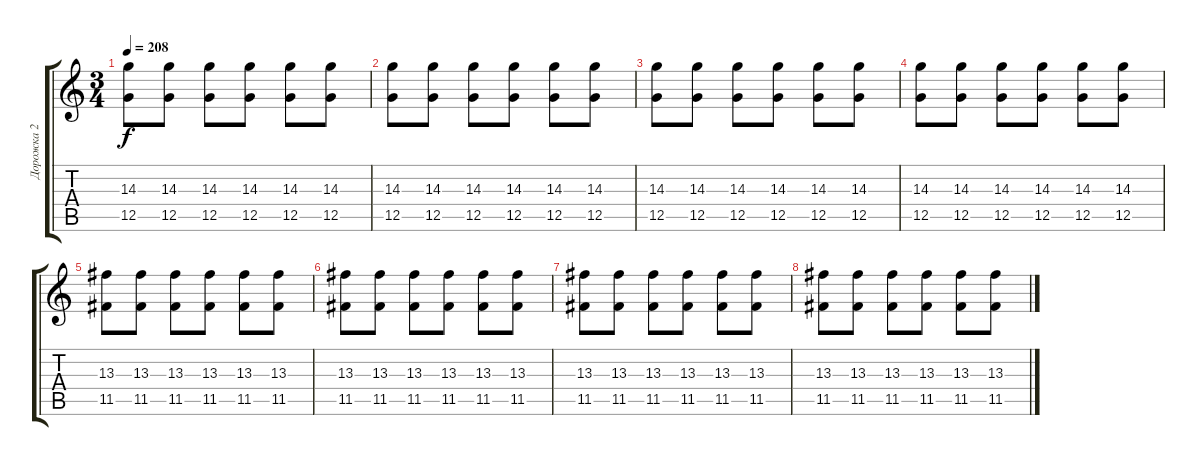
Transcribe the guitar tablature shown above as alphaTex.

\track ("Дорожка 2" "Дорожка 2") {instrument distortionguitar}
\staff {score tabs}
\tuning (D4 A3 F3 C3 G2 C2) {hide}
\ts (3 4)
\tempo 208
\clef g2
\ks c
(14.3 12.5).8{dy f} (14.3 12.5).8 (14.3 12.5).8 (14.3 12.5).8 (14.3 12.5).8 (14.3 12.5).8 |
(14.3 12.5).8 (14.3 12.5).8 (14.3 12.5).8 (14.3 12.5).8 (14.3 12.5).8 (14.3 12.5).8 |
(14.3 12.5).8 (14.3 12.5).8 (14.3 12.5).8 (14.3 12.5).8 (14.3 12.5).8 (14.3 12.5).8 |
(14.3 12.5).8 (14.3 12.5).8 (14.3 12.5).8 (14.3 12.5).8 (14.3 12.5).8 (14.3 12.5).8 |
(13.3 11.5).8 (13.3 11.5).8 (13.3 11.5).8 (13.3 11.5).8 (13.3 11.5).8 (13.3 11.5).8 |
(13.3 11.5).8 (13.3 11.5).8 (13.3 11.5).8 (13.3 11.5).8 (13.3 11.5).8 (13.3 11.5).8 |
(13.3 11.5).8 (13.3 11.5).8 (13.3 11.5).8 (13.3 11.5).8 (13.3 11.5).8 (13.3 11.5).8 |
(13.3 11.5).8 (13.3 11.5).8 (13.3 11.5).8 (13.3 11.5).8 (13.3 11.5).8 (13.3 11.5).8
